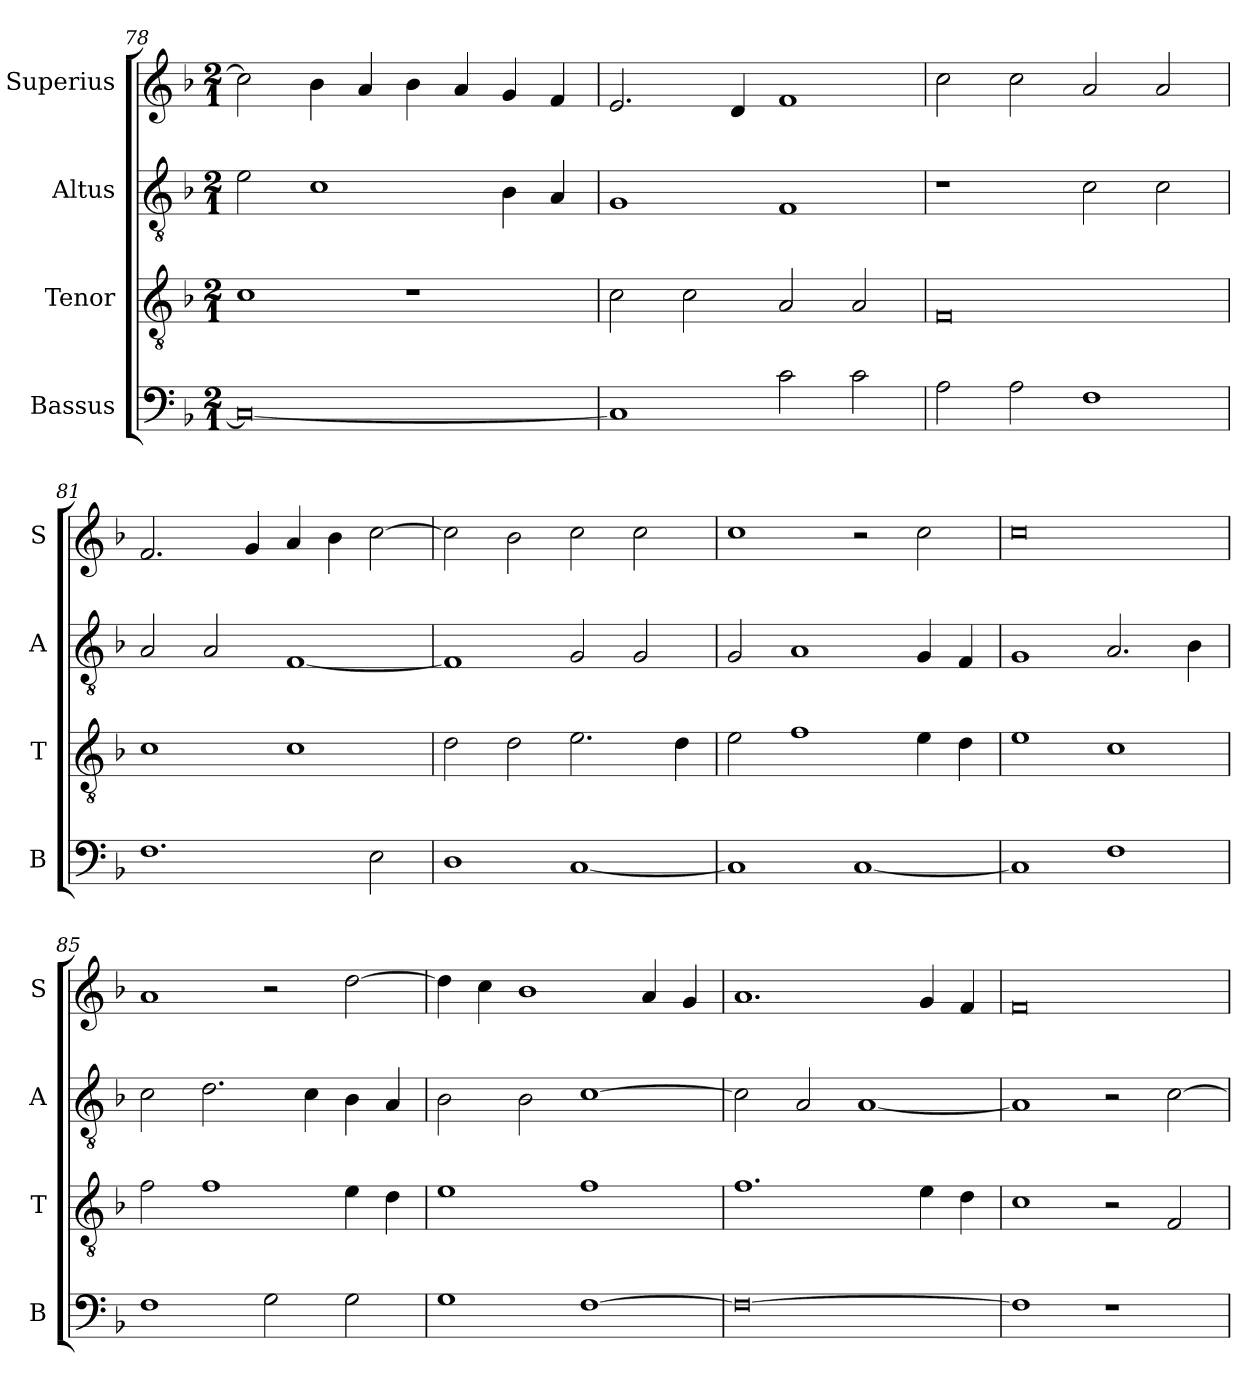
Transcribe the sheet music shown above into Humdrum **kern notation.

**kern	**kern	**kern	**kern
*part4	*part3	*part2	*part1
*staff4	*staff3	*staff2	*staff1
*I"Bassus	*I"Tenor	*I"Altus	*I"Superius
*I'B	*I'T	*I'A	*I'S
*clefF4	*clefGv2	*clefGv2	*clefG2
*k[b-]	*k[b-]	*k[b-]	*k[b-]
*M2/1	*M2/1	*M2/1	*M2/1
=78	=78	=78	=78
0C_	1c	2e\	2cc\]
.	.	1c	4b-\
.	.	.	4a/
.	1r	.	4b-\
.	.	.	4a/
.	.	4B-\	4g/
.	.	4A/	4f/
=79	=79	=79	=79
1C]	2c\	1G	2.e/
.	2c\	.	.
.	.	.	4d/
2c\	2A/	1F	1f
2c\	2A/	.	.
=80	=80	=80	=80
2A\	0F	1r	2cc\
2A\	.	.	2cc\
1F	.	2c\	2a/
.	.	2c\	2a/
=81	=81	=81	=81
1.F	1c	2A/	2.f/
.	.	2A/	.
.	.	.	4g/
.	1c	[1F	4a/
.	.	.	4b-\
2E\	.	.	[2cc\
=82	=82	=82	=82
1D	2d\	1F]	2cc\]
.	2d\	.	2b-\
[1C	2.e\	2G/	2cc\
.	.	2G/	2cc\
.	4d\	.	.
=83	=83	=83	=83
1C]	2e\	2G/	1cc
.	1f	1A	.
[1C	.	.	2r
.	4e\	4G/	2cc\
.	4d\	4F/	.
=84	=84	=84	=84
1C]	1e	1G	0cc
1F	1c	2.A/	.
.	.	4B-\	.
=85	=85	=85	=85
1F	2f\	2c\	1a
.	1f	2.d\	.
2G\	.	.	2r
.	.	4c\	.
2G\	4e\	4B-\	[2dd\
.	4d\	4A/	.
=86	=86	=86	=86
1G	1e	2B-\	4dd\]
.	.	.	4cc\
.	.	2B-\	1b-
[1F	1f	[1c	.
.	.	.	4a/
.	.	.	4g/
=87	=87	=87	=87
0F_	1.f	2c\]	1.a
.	.	2A/	.
.	.	[1A	.
.	4e\	.	4g/
.	4d\	.	4f/
=88	=88	=88	=88
1F]	1c	1A]	0f
1r	2r	2r	.
.	2F/	[2c\	.
=	=	=	=
*-	*-	*-	*-
